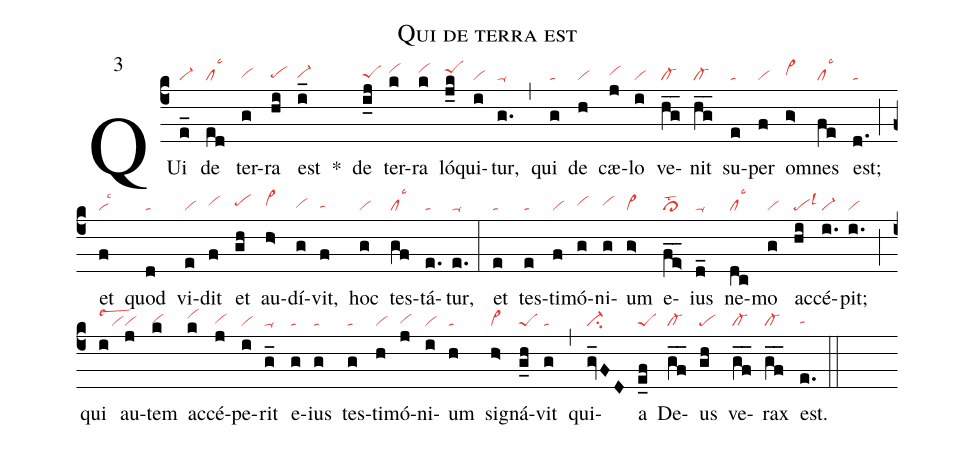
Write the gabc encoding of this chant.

name: Qui de terra est;
mode: 3;
nabc-lines: 1;
%%
(c4)
QUi(e_|vi-) de(ed|cllsc3) ter(g|vihg)ra(hi|pehg) est(i_|vi-hg) *()
de(i_j|peShg) ter(k|vihi)ra(k|vihi) ló(j_k|peShi)qui(i|vi)tur,(g.|ta-) (,)
qui(g|ta) de(h|vi) cæ(j|vihh)lo(i|vi) ve(hg__|cl-)nit(hg__|cl-) su(e|ta)per(f|vi) om(g>|vi>hh)nes(fe|cllsc3) est;(d.|ta) (;)
et(f|vilsc3) quod(d|ta) vi(e|vi)dit(f|vihh) et(gh|pehh) au(h>|vi>hh)dí(g|vihg)vit,(f|tahg) hoc(g|vi) tes(gf|cllsc3)tá(e.|ta)tur,(e.|ta-) (:)
et(e|ta) tes(e|ta)ti(f|vi)mó(g|vihh)ni(g|vihh)um(g>|vi>) e(fe>__|cl>lst2)ius(d_|ta-) ne(dc|cllsc3)mo(g|vi) ac(hi|pelsl3)cé(i.|vi-)pit;(i.|vi) (;)
qui(i|vilsew2) au(j|vi)tem(k|vihg) ac(k|vihi)cé(j|vihg)pe(i|vi)rit(g_|ta-) e(g|ta)ius(g|ta) tes(g|ta)ti(h|vi)mó(j|vihg)ni(i|vi)um(h|ta) si(h>|vi>)gná(g_h|peS)vit(g|ta) (,)
qui(gv_FD|ci-)a(e_f|peS) De(gf__|cl-)us(gh|pe) ve(gf__|cl-)rax(gf__|cl-) est.(e.|tahg) (::)
